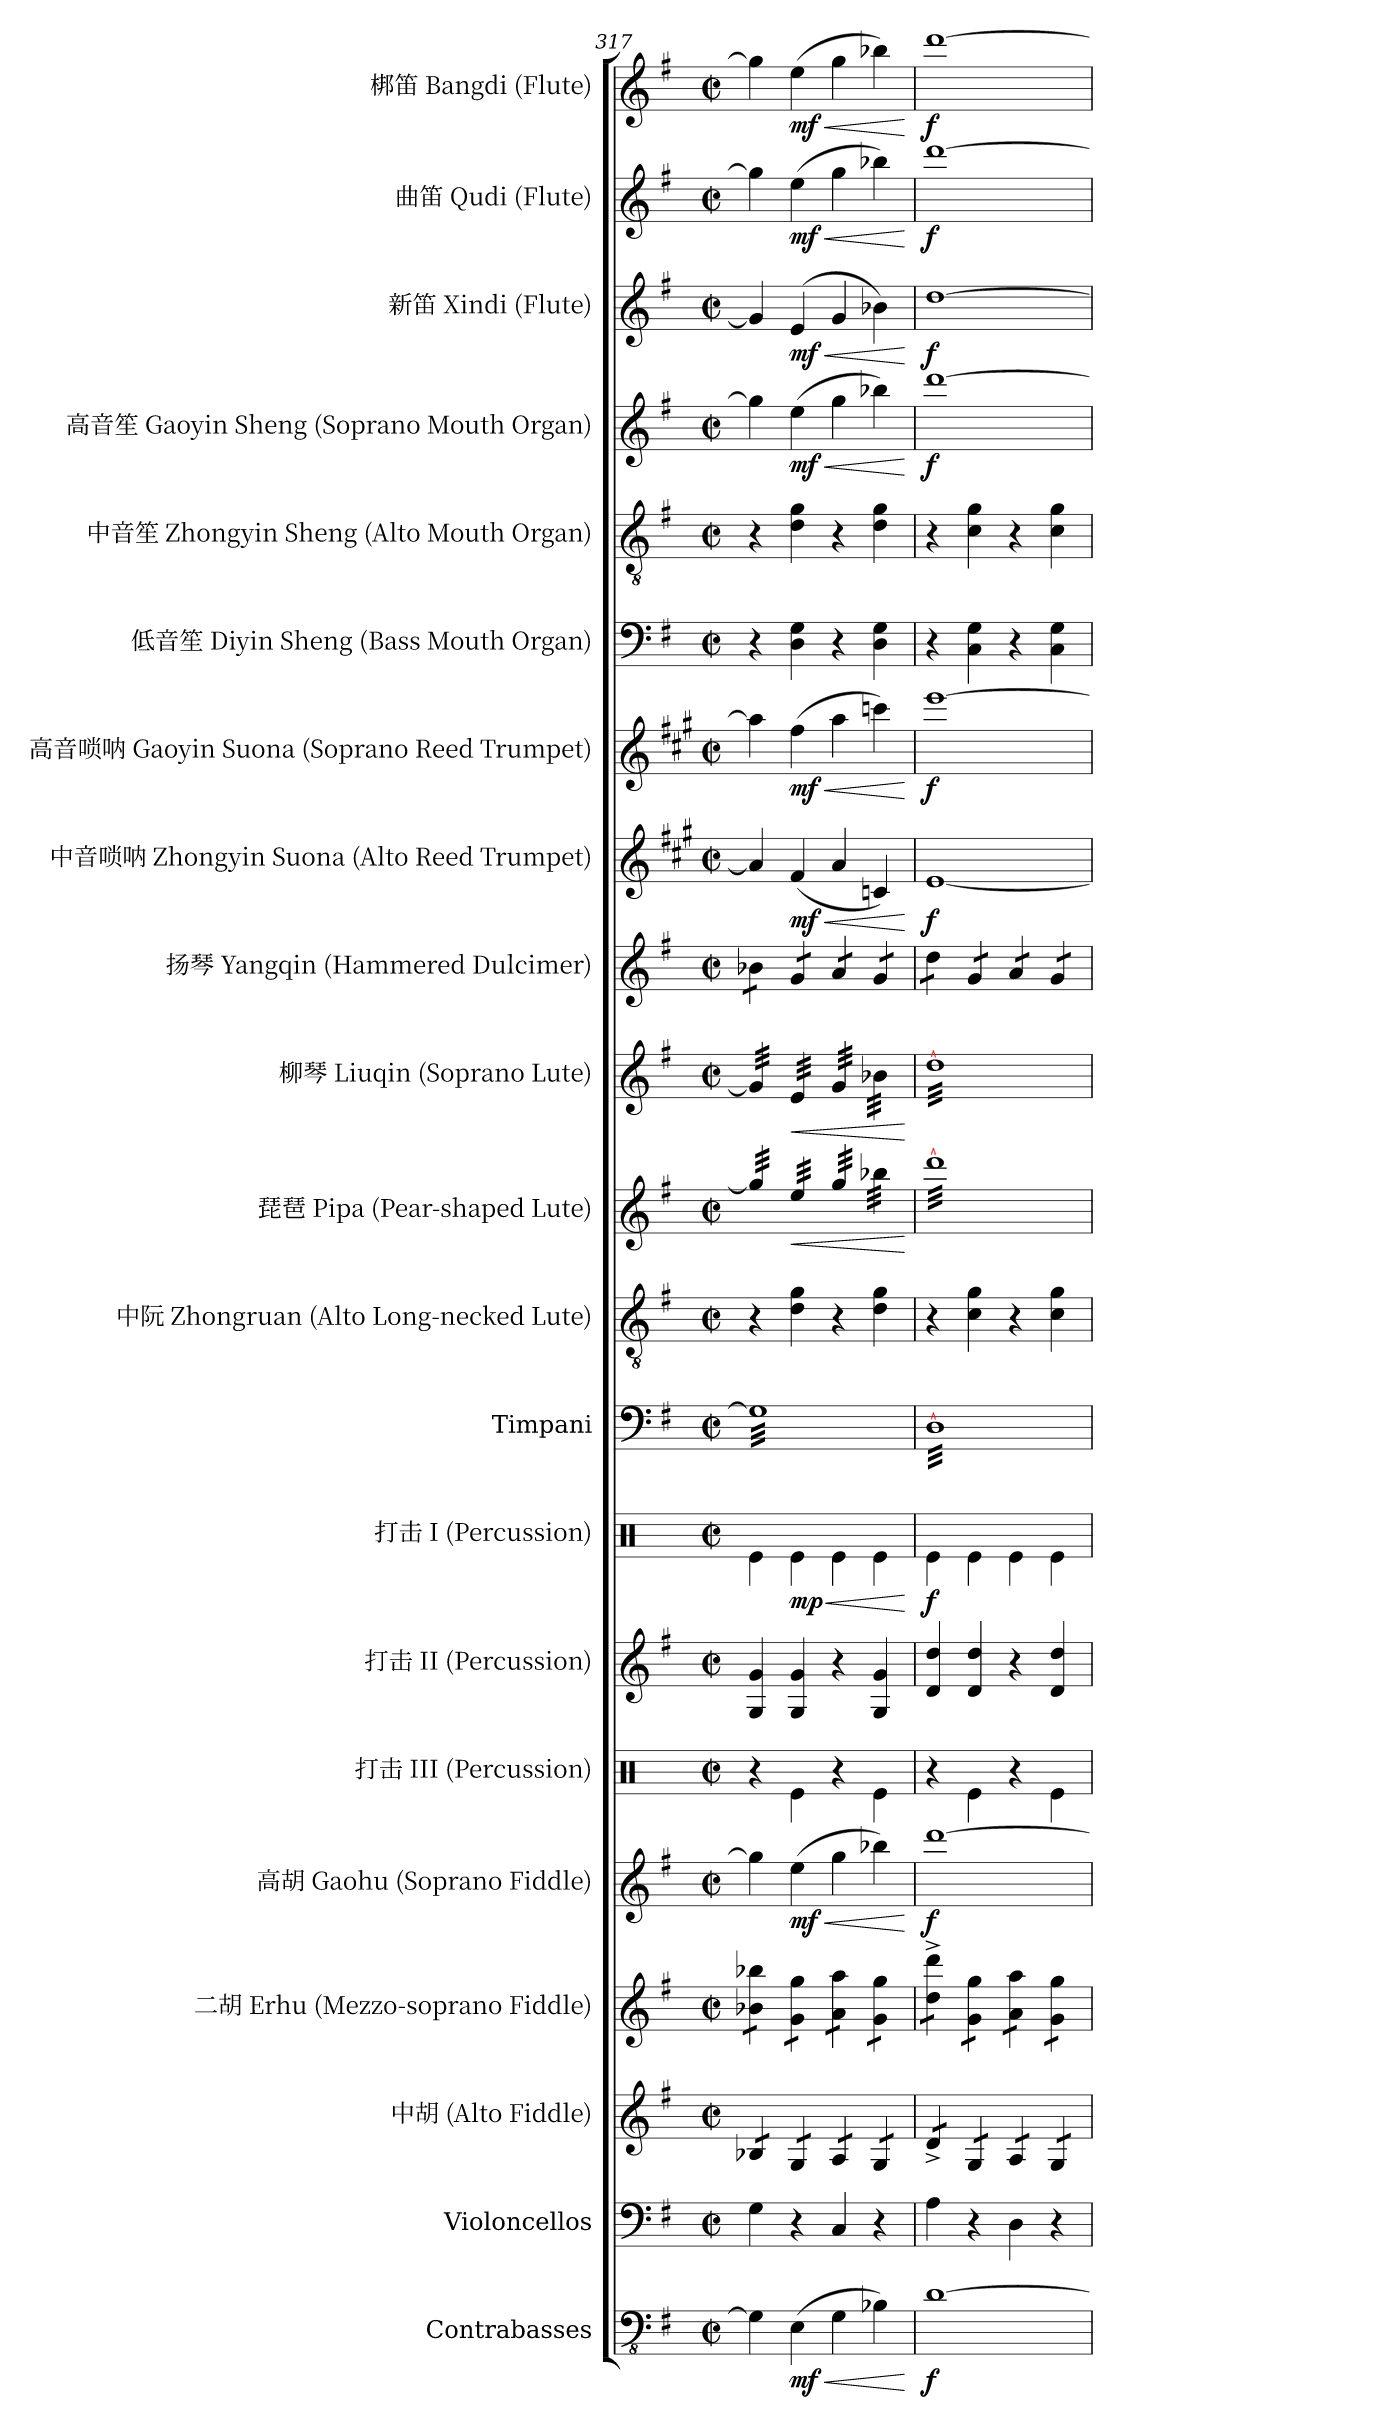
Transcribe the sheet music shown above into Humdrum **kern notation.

**kern	**dynam	**kern	**kern	**kern	**kern	**dynam	**kern	**kern	**kern	**dynam	**kern	**kern	**kern	**dynam	**kern	**dynam	**kern	**kern	**dynam	**kern	**dynam	**kern	**kern	**kern	**dynam	**kern	**dynam	**kern	**dynam	**kern	**dynam
*part21	*part21	*part20	*part19	*part18	*part17	*part17	*part16	*part15	*part14	*part14	*part13	*part12	*part11	*part11	*part10	*part10	*part9	*part8	*part8	*part7	*part7	*part6	*part5	*part4	*part4	*part3	*part3	*part2	*part2	*part1	*part1
*staff21	*staff21	*staff20	*staff19	*staff18	*staff17	*staff17	*staff16	*staff15	*staff14	*staff14	*staff13	*staff12	*staff11	*staff11	*staff10	*staff10	*staff9	*staff8	*staff8	*staff7	*staff7	*staff6	*staff5	*staff4	*staff4	*staff3	*staff3	*staff2	*staff2	*staff1	*staff1
*I"Contrabasses	*	*I"Violoncellos	*I"中胡 (Alto Fiddle)	*I"二胡 Erhu (Mezzo-soprano Fiddle)	*I"高胡 Gaohu (Soprano Fiddle)	*	*I"打击 III (Percussion)	*I"打击 II (Percussion)	*I"打击 I (Percussion)	*	*I"Timpani	*I"中阮 Zhongruan (Alto Long-necked Lute)	*I"琵琶 Pipa (Pear-shaped Lute)	*	*I"柳琴 Liuqin (Soprano Lute)	*	*I"扬琴 Yangqin  (Hammered Dulcimer)	*I"中音唢呐 Zhongyin Suona (Alto Reed Trumpet)	*	*I"高音唢呐 Gaoyin Suona (Soprano Reed Trumpet)	*	*I"低音笙 Diyin Sheng (Bass Mouth Organ)	*I"中音笙 Zhongyin Sheng (Alto Mouth Organ)	*I"高音笙 Gaoyin Sheng (Soprano Mouth Organ)	*	*I"新笛 Xindi (Flute)	*	*I"曲笛 Qudi (Flute)	*	*I"梆笛 Bangdi (Flute)	*
*I'Cbs.	*	*I'Vcs.	*	*	*	*	*I'打击 III	*I'打击 II	*I'打击 I	*	*I'Timp.	*	*	*	*	*	*	*	*	*	*	*	*	*	*	*	*	*	*	*	*
*clefFv4	*	*clefF4	*clefG2	*clefG2	*clefG2	*	*clefX	*clefG2	*clefX	*	*clefF4	*clefGv2	*clefG2	*	*clefG2	*	*clefG2	*clefG2	*	*clefG2	*	*clefF4	*clefGv2	*clefG2	*	*clefG2	*	*clefG2	*	*clefG2	*
*	*	*	*	*	*	*	*	*	*	*	*	*	*ITrd7c12	*	*	*	*	*ITrd1c2	*	*ITrd1c2	*	*	*	*	*	*	*	*	*	*	*
*k[f#]	*	*k[f#]	*k[f#]	*k[f#]	*k[f#]	*	*k[]	*k[f#]	*k[]	*	*k[f#]	*k[f#]	*k[f#]	*	*k[f#]	*	*k[f#]	*k[f#]	*	*k[f#]	*	*k[f#]	*k[f#]	*k[f#]	*	*k[f#]	*	*k[f#]	*	*k[f#]	*
*M2/2	*	*M2/2	*M2/2	*M2/2	*M2/2	*	*M2/2	*M2/2	*M2/2	*	*M2/2	*M2/2	*M2/2	*	*M2/2	*	*M2/2	*M2/2	*	*M2/2	*	*M2/2	*M2/2	*M2/2	*	*M2/2	*	*M2/2	*	*M2/2	*
*met(c|)	*	*met(c|)	*met(c|)	*met(c|)	*met(c|)	*	*met(c|)	*met(c|)	*met(c|)	*	*met(c|)	*met(c|)	*met(c|)	*	*met(c|)	*	*met(c|)	*met(c|)	*	*met(c|)	*	*met(c|)	*met(c|)	*met(c|)	*	*met(c|)	*	*met(c|)	*	*met(c|)	*
=317	=317	=317	=317	=317	=317	=317	=317	=317	=317	=317	=317	=317	=317	=317	=317	=317	=317	=317	=317	=317	=317	=317	=317	=317	=317	=317	=317	=317	=317	=317	=317
*	*	*	*tremolo	*	*	*	*	*	*	*	*	*	*	*	*	*	*	*	*	*	*	*	*	*	*	*	*	*	*	*	*
*	*	*	*	*tremolo	*	*	*	*	*	*	*	*	*	*	*	*	*	*	*	*	*	*	*	*	*	*	*	*	*	*	*
*	*	*	*	*	*	*	*	*	*	*	*tremolo	*	*	*	*	*	*	*	*	*	*	*	*	*	*	*	*	*	*	*	*
*	*	*	*	*	*	*	*	*	*	*	*	*	*tremolo	*	*	*	*	*	*	*	*	*	*	*	*	*	*	*	*	*	*
*	*	*	*	*	*	*	*	*	*	*	*	*	*	*	*tremolo	*	*	*	*	*	*	*	*	*	*	*	*	*	*	*	*
*	*	*	*	*	*	*	*	*	*	*	*	*	*	*	*	*	*tremolo	*	*	*	*	*	*	*	*	*	*	*	*	*	*
4GG\]	.	4G\	8B-X/L	8b-X\ 8bb-X\L	4gg\]	.	4r	4G/ 4g/	4Re\	.	32G]LLL	4r	32g/]LLL	.	32g/]LLL	.	8b-X\L	4g/]	.	4gg\]	.	4r	4r	4gg\]	.	4g/]	.	4gg\]	.	4gg\]	.
.	.	.	.	.	.	.	.	.	.	.	32G	.	32g/	.	32g/	.	.	.	.	.	.	.	.	.	.	.	.	.	.	.	.
.	.	.	.	.	.	.	.	.	.	.	32G	.	32g/	.	32g/	.	.	.	.	.	.	.	.	.	.	.	.	.	.	.	.
.	.	.	.	.	.	.	.	.	.	.	32G	.	32g/	.	32g/	.	.	.	.	.	.	.	.	.	.	.	.	.	.	.	.
.	.	.	8B-X/J	8b-X\ 8bb-X\J	.	.	.	.	.	.	32G	.	32g/	.	32g/	.	8b-X\J	.	.	.	.	.	.	.	.	.	.	.	.	.	.
.	.	.	.	.	.	.	.	.	.	.	32G	.	32g/	.	32g/	.	.	.	.	.	.	.	.	.	.	.	.	.	.	.	.
.	.	.	.	.	.	.	.	.	.	.	32G	.	32g/	.	32g/	.	.	.	.	.	.	.	.	.	.	.	.	.	.	.	.
.	.	.	.	.	.	.	.	.	.	.	32G	.	32g/JJJ	.	32g/JJJ	.	.	.	.	.	.	.	.	.	.	.	.	.	.	.	.
!	!LO:HP:b	!	!	!	!	!LO:HP:b	!	!	!	!LO:HP:b	!	!	!	!LO:HP:b	!	!LO:HP:b	!	!	!LO:HP:b	!	!LO:HP:b	!	!	!	!LO:HP:b	!	!LO:HP:b	!	!LO:HP:b	!	!LO:HP:b
!	!LO:DY:n=1:b	!	!	!	!	!LO:DY:n=1:b	!	!	!	!LO:DY:n=1:b	!	!	!	!	!	!	!	!	!LO:DY:n=1:b	!	!LO:DY:n=1:b	!	!	!	!LO:DY:n=1:b	!	!LO:DY:n=1:b	!	!LO:DY:n=1:b	!	!LO:DY:n=1:b
(4EE\	< mf	4r	8G/L	8g\ 8gg\L	(4ee\	< mf	4Re\	4G/ 4g/	4Re\	< mp	32G	4d\ 4g\	(32e/LLL	<	(32e/LLL	<	8g/L	(4e/	< mf	(4ee\	< mf	4D\ 4G\	4d\ 4g\	(4ee\	< mf	(4e/	< mf	(4ee\	< mf	(4ee\	< mf
.	.	.	.	.	.	.	.	.	.	.	32G	.	(32e/	.	(32e/	.	.	.	.	.	.	.	.	.	.	.	.	.	.	.	.
.	.	.	.	.	.	.	.	.	.	.	32G	.	(32e/	.	(32e/	.	.	.	.	.	.	.	.	.	.	.	.	.	.	.	.
.	.	.	.	.	.	.	.	.	.	.	32G	.	(32e/	.	(32e/	.	.	.	.	.	.	.	.	.	.	.	.	.	.	.	.
.	.	.	8G/J	8g\ 8gg\J	.	.	.	.	.	.	32G	.	(32e/	.	(32e/	.	8g/J	.	.	.	.	.	.	.	.	.	.	.	.	.	.
.	.	.	.	.	.	.	.	.	.	.	32G	.	(32e/	.	(32e/	.	.	.	.	.	.	.	.	.	.	.	.	.	.	.	.
.	.	.	.	.	.	.	.	.	.	.	32G	.	(32e/	.	(32e/	.	.	.	.	.	.	.	.	.	.	.	.	.	.	.	.
.	.	.	.	.	.	.	.	.	.	.	32G	.	(32e/JJJ	.	(32e/JJJ	.	.	.	.	.	.	.	.	.	.	.	.	.	.	.	.
4GG\	.	4C/	8A/L	8a\ 8aa\L	4gg\	.	4r	4r	4Re\	.	32G	4r	32g/LLL	.	32g/LLL	.	8a/L	4g/	.	4gg\	.	4r	4r	4gg\	.	4g/	.	4gg\	.	4gg\	.
.	.	.	.	.	.	.	.	.	.	.	32G	.	32g/	.	32g/	.	.	.	.	.	.	.	.	.	.	.	.	.	.	.	.
.	.	.	.	.	.	.	.	.	.	.	32G	.	32g/	.	32g/	.	.	.	.	.	.	.	.	.	.	.	.	.	.	.	.
.	.	.	.	.	.	.	.	.	.	.	32G	.	32g/	.	32g/	.	.	.	.	.	.	.	.	.	.	.	.	.	.	.	.
.	.	.	8A/J	8a\ 8aa\J	.	.	.	.	.	.	32G	.	32g/	.	32g/	.	8a/J	.	.	.	.	.	.	.	.	.	.	.	.	.	.
.	.	.	.	.	.	.	.	.	.	.	32G	.	32g/	.	32g/	.	.	.	.	.	.	.	.	.	.	.	.	.	.	.	.
.	.	.	.	.	.	.	.	.	.	.	32G	.	32g/	.	32g/	.	.	.	.	.	.	.	.	.	.	.	.	.	.	.	.
.	.	.	.	.	.	.	.	.	.	.	32G	.	32g/JJJ	.	32g/JJJ	.	.	.	.	.	.	.	.	.	.	.	.	.	.	.	.
4BB-X\)	.	4r	8G/L	8g\ 8gg\L	4bb-X\)	.	4Re\	4G/ 4g/	4Re\	.	32G	4d\ 4g\	32b-X\)LLL	.	32b-X\)LLL	.	8g/L	4B-X/)	.	4bb-X\)	.	4D\ 4G\	4d\ 4g\	4bb-X\)	.	4b-X\)	.	4bb-X\)	.	4bb-X\)	.
.	.	.	.	.	.	.	.	.	.	.	32G	.	32b-X\)	.	32b-X\)	.	.	.	.	.	.	.	.	.	.	.	.	.	.	.	.
.	.	.	.	.	.	.	.	.	.	.	32G	.	32b-X\)	.	32b-X\)	.	.	.	.	.	.	.	.	.	.	.	.	.	.	.	.
.	.	.	.	.	.	.	.	.	.	.	32G	.	32b-X\)	.	32b-X\)	.	.	.	.	.	.	.	.	.	.	.	.	.	.	.	.
.	.	.	8G/J	8g\ 8gg\J	.	.	.	.	.	.	32G	.	32b-X\)	.	32b-X\)	.	8g/J	.	.	.	.	.	.	.	.	.	.	.	.	.	.
.	.	.	.	.	.	.	.	.	.	.	32G	.	32b-X\)	.	32b-X\)	.	.	.	.	.	.	.	.	.	.	.	.	.	.	.	.
.	.	.	.	.	.	.	.	.	.	.	32G	.	32b-X\)	.	32b-X\)	.	.	.	.	.	.	.	.	.	.	.	.	.	.	.	.
.	.	.	.	.	.	.	.	.	.	.	32GJJJ	.	32b-X\)JJJ	.	32b-X\)JJJ	.	.	.	.	.	.	.	.	.	.	.	.	.	.	.	.
.	[	.	.	.	.	[	.	.	.	[	.	.	.	[	.	[	.	.	[	.	[	.	.	.	[	.	[	.	[	.	[
=318	=318	=318	=318	=318	=318	=318	=318	=318	=318	=318	=318	=318	=318	=318	=318	=318	=318	=318	=318	=318	=318	=318	=318	=318	=318	=318	=318	=318	=318	=318	=318
!	!LO:DY:b	!	!	!	!	!LO:DY:b	!	!	!	!LO:DY:b	!	!	!	!	!	!	!	!	!LO:DY:b	!	!LO:DY:b	!	!	!	!LO:DY:b	!	!LO:DY:b	!	!LO:DY:b	!	!LO:DY:b
[1D	f	4A\	8d^/L	8dd\^ 8ddd\^L	[1ddd	f	4r	4d/ 4dd/	4Re\	f	[32DLLL	4r	[32ddLLL	.	[32ddLLL	.	8dd\L	[1d	f	[1ddd	f	4r	4r	[1ddd	f	[1dd	f	[1ddd	f	[1ddd	f
.	.	.	.	.	.	.	.	.	.	.	32D	.	32dd	.	32dd	.	.	.	.	.	.	.	.	.	.	.	.	.	.	.	.
.	.	.	.	.	.	.	.	.	.	.	32D	.	32dd	.	32dd	.	.	.	.	.	.	.	.	.	.	.	.	.	.	.	.
.	.	.	.	.	.	.	.	.	.	.	32D	.	32dd	.	32dd	.	.	.	.	.	.	.	.	.	.	.	.	.	.	.	.
.	.	.	8d^/J	8dd\^ 8ddd\^J	.	.	.	.	.	.	32D	.	32dd	.	32dd	.	8dd\J	.	.	.	.	.	.	.	.	.	.	.	.	.	.
.	.	.	.	.	.	.	.	.	.	.	32D	.	32dd	.	32dd	.	.	.	.	.	.	.	.	.	.	.	.	.	.	.	.
.	.	.	.	.	.	.	.	.	.	.	32D	.	32dd	.	32dd	.	.	.	.	.	.	.	.	.	.	.	.	.	.	.	.
.	.	.	.	.	.	.	.	.	.	.	32D	.	32dd	.	32dd	.	.	.	.	.	.	.	.	.	.	.	.	.	.	.	.
.	.	4r	8G/L	8g\ 8gg\L	.	.	4Re\	4d/ 4dd/	4Re\	.	32D	4c\ 4g\	32dd	.	32dd	.	8g/L	.	.	.	.	4C\ 4G\	4c\ 4g\	.	.	.	.	.	.	.	.
.	.	.	.	.	.	.	.	.	.	.	32D	.	32dd	.	32dd	.	.	.	.	.	.	.	.	.	.	.	.	.	.	.	.
.	.	.	.	.	.	.	.	.	.	.	32D	.	32dd	.	32dd	.	.	.	.	.	.	.	.	.	.	.	.	.	.	.	.
.	.	.	.	.	.	.	.	.	.	.	32D	.	32dd	.	32dd	.	.	.	.	.	.	.	.	.	.	.	.	.	.	.	.
.	.	.	8G/J	8g\ 8gg\J	.	.	.	.	.	.	32D	.	32dd	.	32dd	.	8g/J	.	.	.	.	.	.	.	.	.	.	.	.	.	.
.	.	.	.	.	.	.	.	.	.	.	32D	.	32dd	.	32dd	.	.	.	.	.	.	.	.	.	.	.	.	.	.	.	.
.	.	.	.	.	.	.	.	.	.	.	32D	.	32dd	.	32dd	.	.	.	.	.	.	.	.	.	.	.	.	.	.	.	.
.	.	.	.	.	.	.	.	.	.	.	32D	.	32dd	.	32dd	.	.	.	.	.	.	.	.	.	.	.	.	.	.	.	.
.	.	4D\	8A/L	8a\ 8aa\L	.	.	4r	4r	4Re\	.	32D	4r	32dd	.	32dd	.	8a/L	.	.	.	.	4r	4r	.	.	.	.	.	.	.	.
.	.	.	.	.	.	.	.	.	.	.	32D	.	32dd	.	32dd	.	.	.	.	.	.	.	.	.	.	.	.	.	.	.	.
.	.	.	.	.	.	.	.	.	.	.	32D	.	32dd	.	32dd	.	.	.	.	.	.	.	.	.	.	.	.	.	.	.	.
.	.	.	.	.	.	.	.	.	.	.	32D	.	32dd	.	32dd	.	.	.	.	.	.	.	.	.	.	.	.	.	.	.	.
.	.	.	8A/J	8a\ 8aa\J	.	.	.	.	.	.	32D	.	32dd	.	32dd	.	8a/J	.	.	.	.	.	.	.	.	.	.	.	.	.	.
.	.	.	.	.	.	.	.	.	.	.	32D	.	32dd	.	32dd	.	.	.	.	.	.	.	.	.	.	.	.	.	.	.	.
.	.	.	.	.	.	.	.	.	.	.	32D	.	32dd	.	32dd	.	.	.	.	.	.	.	.	.	.	.	.	.	.	.	.
.	.	.	.	.	.	.	.	.	.	.	32D	.	32dd	.	32dd	.	.	.	.	.	.	.	.	.	.	.	.	.	.	.	.
.	.	4r	8G/L	8g\ 8gg\L	.	.	4Re\	4d/ 4dd/	4Re\	.	32D	4c\ 4g\	32dd	.	32dd	.	8g/L	.	.	.	.	4C\ 4G\	4c\ 4g\	.	.	.	.	.	.	.	.
.	.	.	.	.	.	.	.	.	.	.	32D	.	32dd	.	32dd	.	.	.	.	.	.	.	.	.	.	.	.	.	.	.	.
.	.	.	.	.	.	.	.	.	.	.	32D	.	32dd	.	32dd	.	.	.	.	.	.	.	.	.	.	.	.	.	.	.	.
.	.	.	.	.	.	.	.	.	.	.	32D	.	32dd	.	32dd	.	.	.	.	.	.	.	.	.	.	.	.	.	.	.	.
.	.	.	8G/J	8g\ 8gg\J	.	.	.	.	.	.	32D	.	32dd	.	32dd	.	8g/J	.	.	.	.	.	.	.	.	.	.	.	.	.	.
*	*	*	*	*	*	*	*	*	*	*	*	*	*	*	*	*	*Xtremolo	*	*	*	*	*	*	*	*	*	*	*	*	*	*
*	*	*	*	*Xtremolo	*	*	*	*	*	*	*	*	*	*	*	*	*	*	*	*	*	*	*	*	*	*	*	*	*	*	*
*	*	*	*Xtremolo	*	*	*	*	*	*	*	*	*	*	*	*	*	*	*	*	*	*	*	*	*	*	*	*	*	*	*	*
.	.	.	.	.	.	.	.	.	.	.	32D	.	32dd	.	32dd	.	.	.	.	.	.	.	.	.	.	.	.	.	.	.	.
.	.	.	.	.	.	.	.	.	.	.	32D	.	32dd	.	32dd	.	.	.	.	.	.	.	.	.	.	.	.	.	.	.	.
.	.	.	.	.	.	.	.	.	.	.	32DJJJ	.	32ddJJJ	.	32ddJJJ	.	.	.	.	.	.	.	.	.	.	.	.	.	.	.	.
*	*	*	*	*	*	*	*	*	*	*	*	*	*	*	*Xtremolo	*	*	*	*	*	*	*	*	*	*	*	*	*	*	*	*
*	*	*	*	*	*	*	*	*	*	*	*	*	*Xtremolo	*	*	*	*	*	*	*	*	*	*	*	*	*	*	*	*	*	*
*	*	*	*	*	*	*	*	*	*	*	*Xtremolo	*	*	*	*	*	*	*	*	*	*	*	*	*	*	*	*	*	*	*	*
=	=	=	=	=	=	=	=	=	=	=	=	=	=	=	=	=	=	=	=	=	=	=	=	=	=	=	=	=	=	=	=
*-	*-	*-	*-	*-	*-	*-	*-	*-	*-	*-	*-	*-	*-	*-	*-	*-	*-	*-	*-	*-	*-	*-	*-	*-	*-	*-	*-	*-	*-	*-	*-
